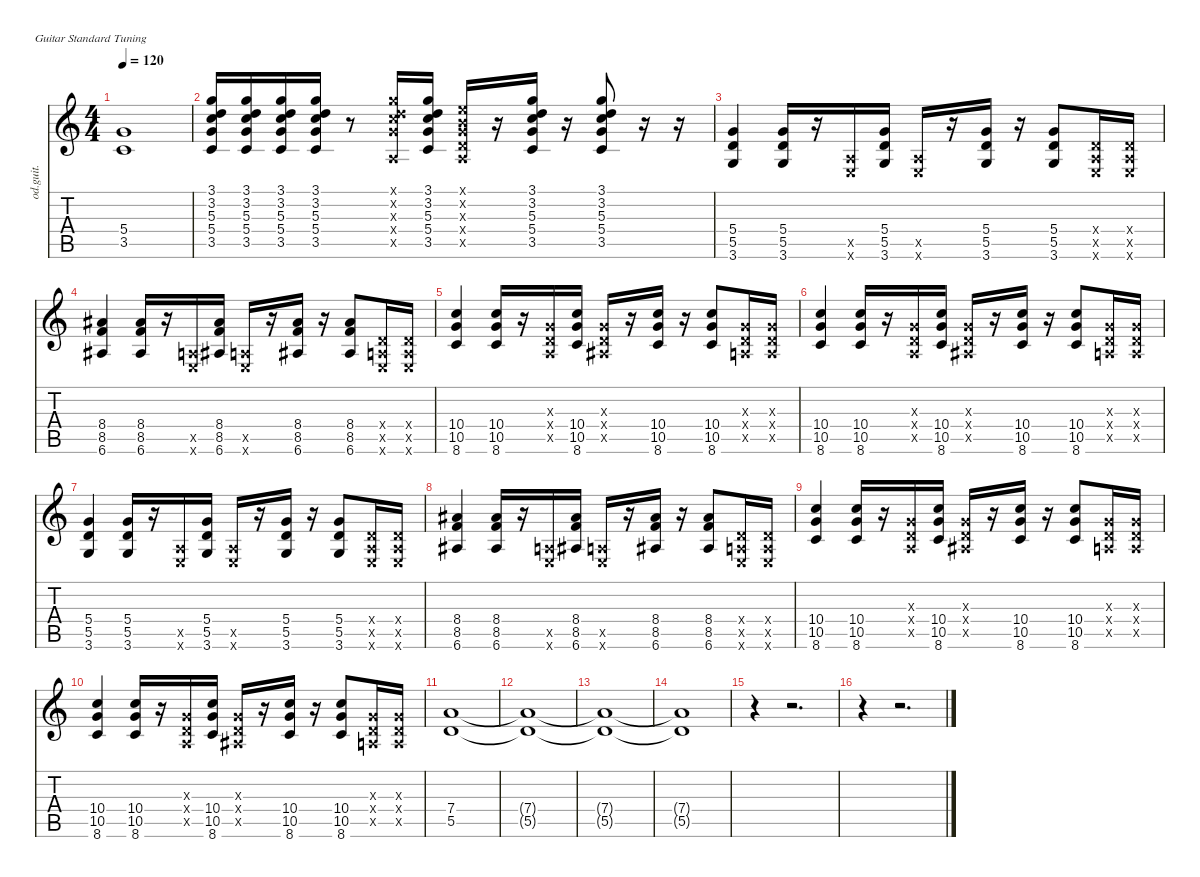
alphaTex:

\defaultSystemsLayout 4
\hideDynamics
\bracketExtendMode nobrackets
\otherSystemsTrackNameOrientation horizontal
\track ("rhythm overdrive guitar" "od.guit.") {instrument overdrivenguitar}
\staff {score tabs}
\tuning (E4 B3 G3 D3 A2 E2)
\ts (4 4)
\tempo 120
\clef g2
\ks c
(5.4 3.5).1{dy f beam Up} |
(3.1 3.2 5.3 5.4 3.5).16{beam Up} (3.1 3.2 5.3 5.4 3.5).16{beam Up} (3.1 3.2 5.3 5.4 3.5).16{beam Up} (3.1 3.2 5.3 5.4 3.5).16{beam Up} r.8{beam Up} (3.1{x} 3.2{x} 5.3{x} 5.4{x} 0.5{x}).16{beam Up} (3.1 3.2 5.3 5.4 3.5).16{beam Up} (0.1{x} 0.2{x} 0.3{x} 0.4{x} 0.5{x}).16{beam Up} r.16{beam Up} (3.1 3.2 5.3 5.4 3.5).16{beam Up} r.16{beam Up} (3.1 3.2 5.3 5.4 3.5).8{beam Up} r.16{beam Up} r.16{beam Up} |
(5.4 5.5 3.6).4{beam Up} (5.4 5.5 3.6).16{beam Up} r.16{beam Up} (0.5{x} 0.6{x}).16{beam Up} (5.4 5.5 3.6).16{beam Up} (0.5{x} 0.6{x}).16{beam Up} r.16{beam Up} (5.4 5.5 3.6).16{beam Up} r.16{beam Up} (5.4 5.5 3.6).8{beam Up} (0.4{x} 0.5{x} 0.6{x}).16{beam Up} (0.4{x} 0.5{x} 0.6{x}).16{beam Up} |
(8.4{acc #} 8.5 6.6{acc #}).4{beam Up} (8.4{acc #} 8.5 6.6{acc #}).16{beam Up} r.16{beam Up} (0.5{x} 0.6{x}).16{beam Up} (8.4{acc #} 8.5 6.6{acc #}).16{beam Up} (0.5{x} 0.6{x}).16{beam Up} r.16{beam Up} (8.4{acc #} 8.5 6.6{acc #}).16{beam Up} r.16{beam Up} (8.4{acc #} 8.5 6.6{acc #}).8{beam Up} (0.4{x} 0.5{x} 0.6{x}).16{beam Up} (0.4{x} 0.5{x} 0.6{x}).16{beam Up} |
(10.4 10.5 8.6).4{beam Up} (10.4 10.5 8.6).16{beam Up} r.16{beam Up} (0.3{x} 0.4{x} 0.5{x}).16{beam Up} (10.4 10.5 8.6).16{beam Up} (0.3{x} 0.4{x} 1.5{x acc #}).16{beam Up} r.16{beam Up} (10.4 10.5 8.6).16{beam Up} r.16{beam Up} (10.4 10.5 8.6).8{beam Up} (0.3{x} 0.4{x} 0.5{x}).16{beam Up} (0.3{x} 0.4{x} 0.5{x}).16{beam Up} |
(10.4 10.5 8.6).4{beam Up} (10.4 10.5 8.6).16{beam Up} r.16{beam Up} (0.3{x} 0.4{x} 0.5{x}).16{beam Up} (10.4 10.5 8.6).16{beam Up} (0.3{x} 0.4{x} 1.5{x acc #}).16{beam Up} r.16{beam Up} (10.4 10.5 8.6).16{beam Up} r.16{beam Up} (10.4 10.5 8.6).8{beam Up} (0.3{x} 0.4{x} 0.5{x}).16{beam Up} (0.3{x} 0.4{x} 0.5{x}).16{beam Up} |
(5.4 5.5 3.6).4{beam Up} (5.4 5.5 3.6).16{beam Up} r.16{beam Up} (0.5{x} 0.6{x}).16{beam Up} (5.4 5.5 3.6).16{beam Up} (0.5{x} 0.6{x}).16{beam Up} r.16{beam Up} (5.4 5.5 3.6).16{beam Up} r.16{beam Up} (5.4 5.5 3.6).8{beam Up} (0.4{x} 0.5{x} 0.6{x}).16{beam Up} (0.4{x} 0.5{x} 0.6{x}).16{beam Up} |
(8.4{acc #} 8.5 6.6{acc #}).4{beam Up} (8.4{acc #} 8.5 6.6{acc #}).16{beam Up} r.16{beam Up} (0.5{x} 0.6{x}).16{beam Up} (8.4{acc #} 8.5 6.6{acc #}).16{beam Up} (0.5{x} 0.6{x}).16{beam Up} r.16{beam Up} (8.4{acc #} 8.5 6.6{acc #}).16{beam Up} r.16{beam Up} (8.4{acc #} 8.5 6.6{acc #}).8{beam Up} (0.4{x} 0.5{x} 0.6{x}).16{beam Up} (0.4{x} 0.5{x} 0.6{x}).16{beam Up} |
(10.4 10.5 8.6).4{beam Up} (10.4 10.5 8.6).16{beam Up} r.16{beam Up} (0.3{x} 0.4{x} 0.5{x}).16{beam Up} (10.4 10.5 8.6).16{beam Up} (0.3{x} 0.4{x} 1.5{x acc #}).16{beam Up} r.16{beam Up} (10.4 10.5 8.6).16{beam Up} r.16{beam Up} (10.4 10.5 8.6).8{beam Up} (0.3{x} 0.4{x} 0.5{x}).16{beam Up} (0.3{x} 0.4{x} 0.5{x}).16{beam Up} |
(10.4 10.5 8.6).4{beam Up} (10.4 10.5 8.6).16{beam Up} r.16{beam Up} (0.3{x} 0.4{x} 0.5{x}).16{beam Up} (10.4 10.5 8.6).16{beam Up} (0.3{x} 0.4{x} 1.5{x acc #}).16{beam Up} r.16{beam Up} (10.4 10.5 8.6).16{beam Up} r.16{beam Up} (10.4 10.5 8.6).8{beam Up} (0.3{x} 0.4{x} 0.5{x}).16{beam Up} (0.3{x} 0.4{x} 0.5{x}).16{beam Up} |
(7.4 5.5).1{beam Up} |
(7.4{t} 5.5{t}).1{beam Up} |
(7.4{t} 5.5{t}).1{beam Up} |
(7.4{t} 5.5{t}).1{beam Up} |
r.4{beam Down} r.2{d beam Down} |
r.4{beam Down} r.2{d beam Down}
